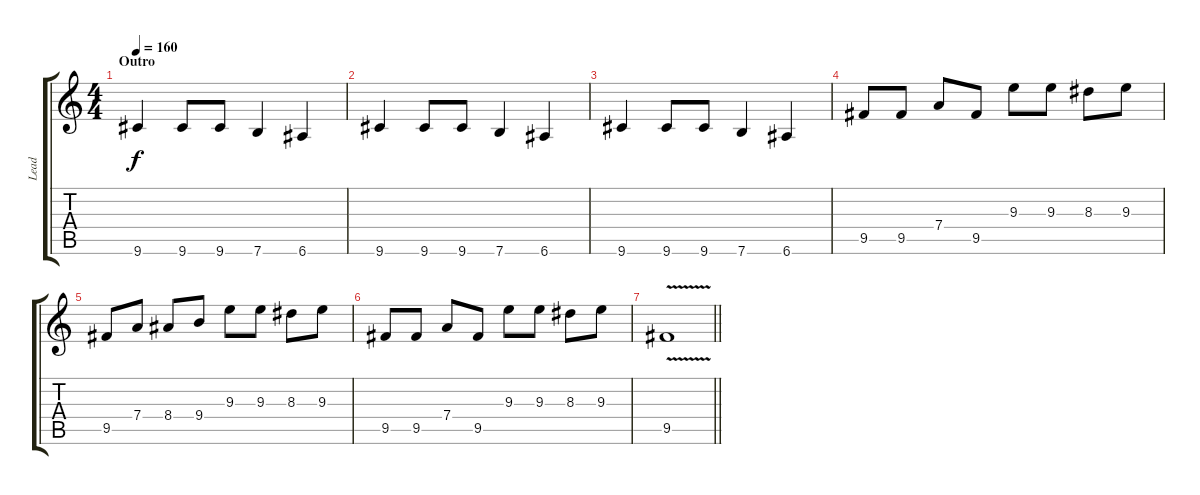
\track ("Lead" "Lead") {instrument electricbasspick}
\staff {score tabs}
\tuning (E4 B3 G3 D3 A2 E2) {hide}
\ts (4 4)
\section ("" "Outro")
\tempo 160
\clef g2
\ks c
9.6.4{dy f} 9.6.8 9.6.8 7.6.4 6.6.4 |
9.6.4 9.6.8 9.6.8 7.6.4 6.6.4 |
9.6.4 9.6.8 9.6.8 7.6.4 6.6.4 |
9.5.8 9.5.8 7.4.8 9.5.8 9.3.8 9.3.8 8.3.8 9.3.8 |
9.5.8 7.4.8 8.4.8 9.4.8 9.3.8 9.3.8 8.3.8 9.3.8 |
9.5.8 9.5.8 7.4.8 9.5.8 9.3.8 9.3.8 8.3.8 9.3.8 |
\barLineRight lightlight
9.5{v}.1
